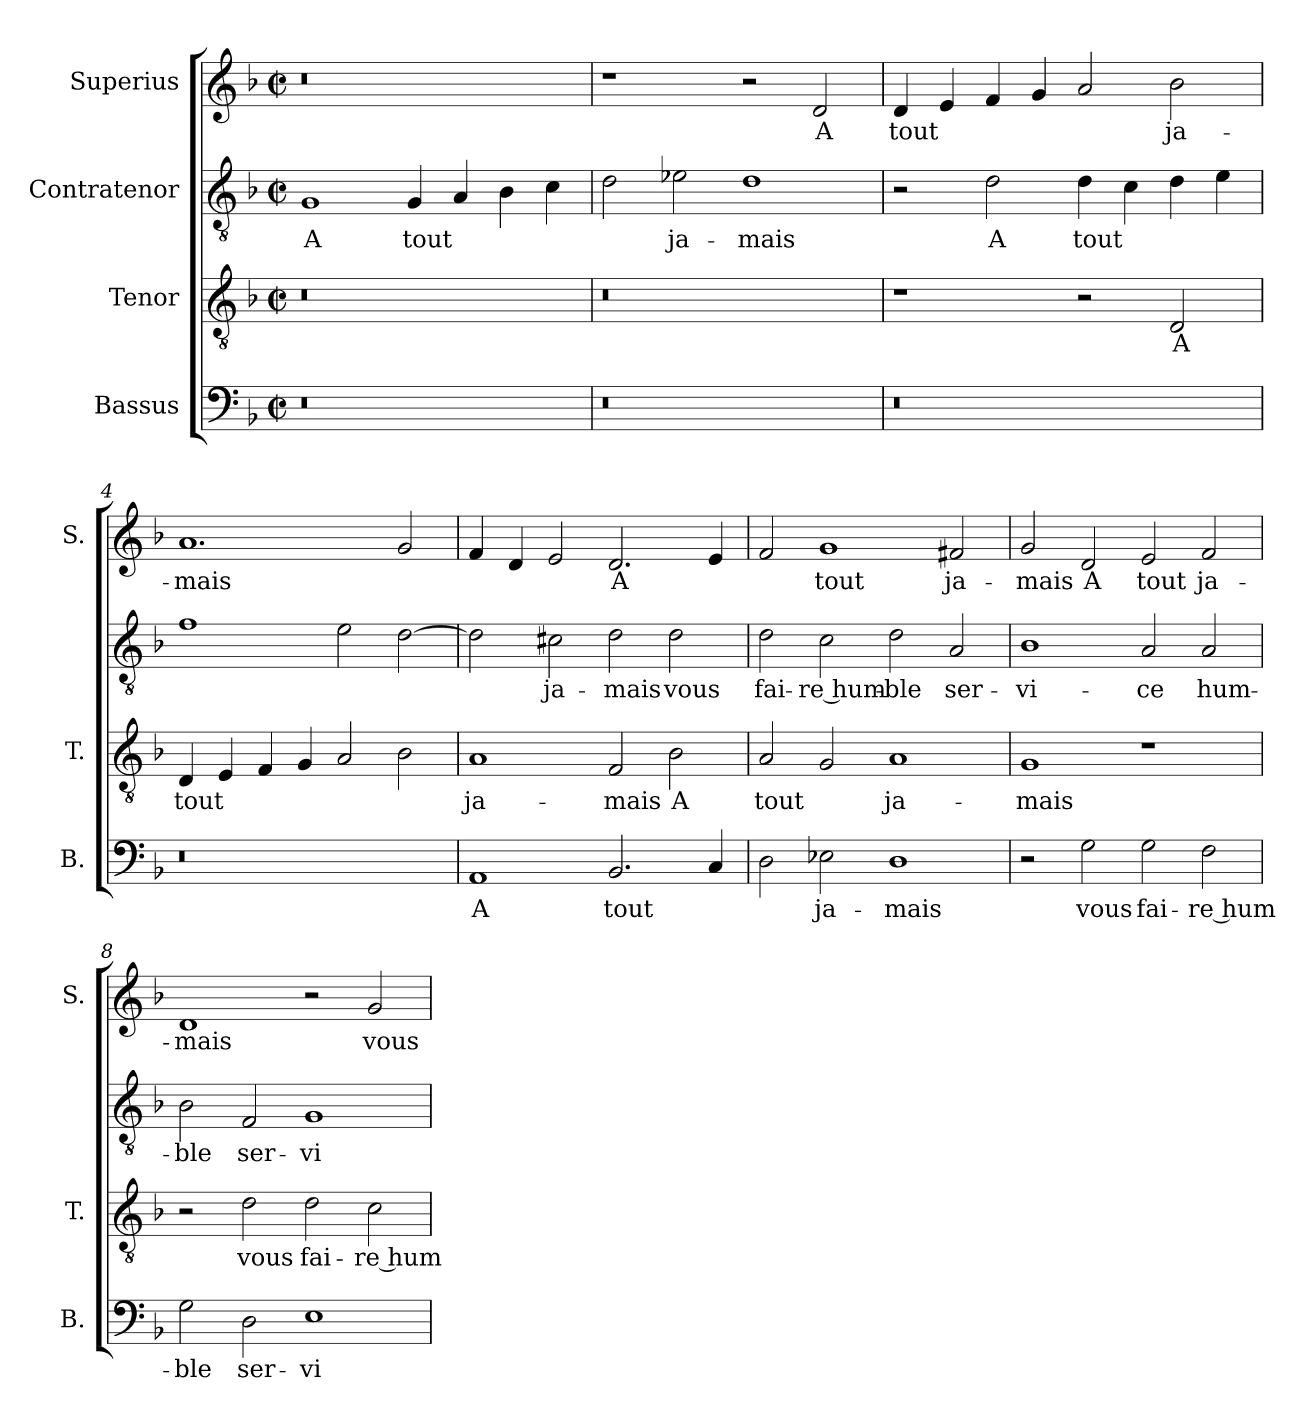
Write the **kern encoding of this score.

**kern	**text	**kern	**text	**kern	**text	**kern	**text
*part4	*part4	*part3	*part3	*part2	*part2	*part1	*part1
*staff4	*staff4	*staff3	*staff3	*staff2	*staff2	*staff1	*staff1
*I"Bassus	*	*I"Tenor	*	*I"Contratenor	*	*I"Superius	*
*I'B.	*	*I'T.	*	*	*	*I'S.	*
*clefF4	*	*clefGv2	*	*clefGv2	*	*clefG2	*
*k[b-]	*	*k[b-]	*	*k[b-]	*	*k[b-]	*
*F:	*	*F:	*	*F:	*	*F:	*
*M2/2	*	*M2/2	*	*M2/2	*	*M2/2	*
*met(c|)	*	*met(c|)	*	*met(c|)	*	*met(c|)	*
=1	=1	=1	=1	=1	=1	=1	=1
!LO:N:vis=0	!	!LO:N:vis=0	!	!	!	!LO:N:vis=0	!
1r	.	1r	.	1G/	A	1r	.
1ryy	.	1ryy	.	4G/	tout	1ryy	.
.	.	.	.	4A/	.	.	.
.	.	.	.	4B-\	.	.	.
.	.	.	.	4c\	.	.	.
=2	=2	=2	=2	=2	=2	=2	=2
!LO:N:vis=0	!	!LO:N:vis=0	!	!	!	!	!
1r	.	1r	.	2d\	.	1r	.
.	.	.	.	2e-X\	ja-	.	.
1ryy	.	1ryy	.	1d\	-mais	2r	.
.	.	.	.	.	.	2d/	A
=3	=3	=3	=3	=3	=3	=3	=3
!LO:N:vis=0	!	!	!	!	!	!	!
1r	.	1r	.	2r	.	4d/	tout
.	.	.	.	.	.	4e/	.
.	.	.	.	2d\	A	4f/	.
.	.	.	.	.	.	4g/	.
1ryy	.	2r	.	4d\	tout	2a/	.
.	.	.	.	4c\	.	.	.
.	.	2D/	A	4d\	.	2b-\	ja-
.	.	.	.	4e\	.	.	.
=4	=4	=4	=4	=4	=4	=4	=4
!LO:N:vis=0	!	!	!	!	!	!	!
1r	.	4D/	tout	1f\	.	1.a/	-mais
.	.	4E/	.	.	.	.	.
.	.	4F/	.	.	.	.	.
.	.	4G/	.	.	.	.	.
1ryy	.	2A/	.	2e\	.	.	.
.	.	2B-\	.	[2d\	.	2g/	.
=5	=5	=5	=5	=5	=5	=5	=5
1AA/	A	1A/	ja-	2d\]	.	4f/	.
.	.	.	.	.	.	4d/	.
.	.	.	.	2c#X\	ja-	2e/	.
2.BB-/	tout	2F/	-mais	2d\	-mais	2.d/	A
.	.	2B-\	A	2d\	vous	.	.
4C/	.	.	.	.	.	4e/	.
!!LO:LB:g=z
=6	=6	=6	=6	=6	=6	=6	=6
2D\	.	2A/	tout	2d\	fai-	2f/	.
2E-X\	ja-	2G/	.	2c\	-re hum-	1g/	tout
1D\	-mais	1A/	ja-	2d\	-ble	.	.
.	.	.	.	2A/	ser-	2f#X/	ja-
=7	=7	=7	=7	=7	=7	=7	=7
2r	.	1G/	-mais	1B-\	-vi-	2g/	-mais
2G\	vous	.	.	.	.	2d/	A
2G\	fai-	1r	.	2A/	-ce	2e/	tout
2F\	-re hum-	.	.	2A/	hum-	2f/	ja-
=8	=8	=8	=8	=8	=8	=8	=8
2G\	-ble	2r	.	2B-\	-ble	1d/	-mais
2D\	ser-	2d\	vous	2F/	ser-	.	.
1E\	-vi-	2d\	fai-	1G/	-vi-	2r	.
.	.	2c\	-re hum-	.	.	2g/	vous
=	=	=	=	=	=	=	=
*-	*-	*-	*-	*-	*-	*-	*-
